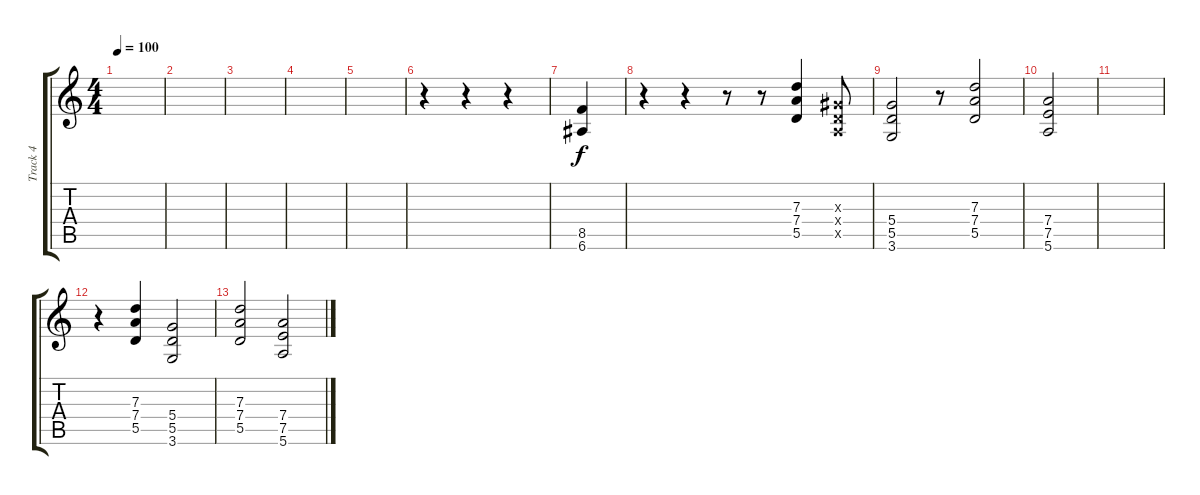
\track ("Track 4" "Track 4") {instrument distortionguitar}
\staff {score tabs}
\tuning (E4 B3 G3 D3 A2 E2) {hide}
\ts (4 4)
\tempo 100
\clef g2
\ks c
|
|
|
|
|
r.4 r.4 r.4 |
(8.5 6.6).4 |
r.4 r.4 r.8 r.8 (7.3 7.4 5.5).4 (1.3{x} 0.4{x} 0.5{x}).8 |
(5.4 5.5 3.6).2 r.8 (7.3 7.4 5.5).2 |
(7.4 7.5 5.6).2 |
|
r.4 (7.3 7.4 5.5).4 (5.4 5.5 3.6).2 |
(7.3 7.4 5.5).2 (7.4 7.5 5.6).2
